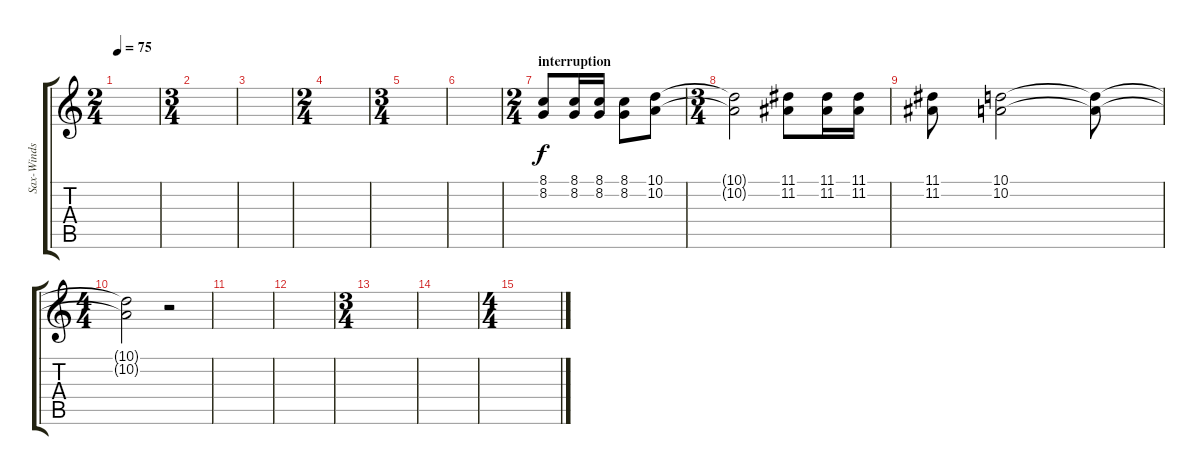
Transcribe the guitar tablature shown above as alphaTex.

\track ("Sax-Winds Instruments (Helliwell)" "Sax-Winds ") {instrument tenorsax}
\staff {score tabs}
\tuning (E4 B3 G3 D3 A2 E2) {hide}
\ts (2 4)
\tempo 75
\clef g2
\ks c
|
\ts (3 4)
|
|
\ts (2 4)
|
\ts (3 4)
|
|
\ts (2 4)
\section ("" "interruption")
(8.1 8.2).8{volume 10} (8.1 8.2).16 (8.1 8.2).16 (8.1 8.2).8 (10.1 10.2).8 |
\ts (3 4)
(10.1{t} 10.2{t}).2 (11.1 11.2).8 (11.1 11.2).16 (11.1 11.2).16 |
(11.1 11.2).8 (10.1 10.2).2 (10.1{t} 10.2{t}).8 |
\ts (4 4)
(10.1{t} 10.2{t}).2{volume 0} r.2{volume 13} |
|
|
\ts (3 4)
|
|
\ts (4 4)
